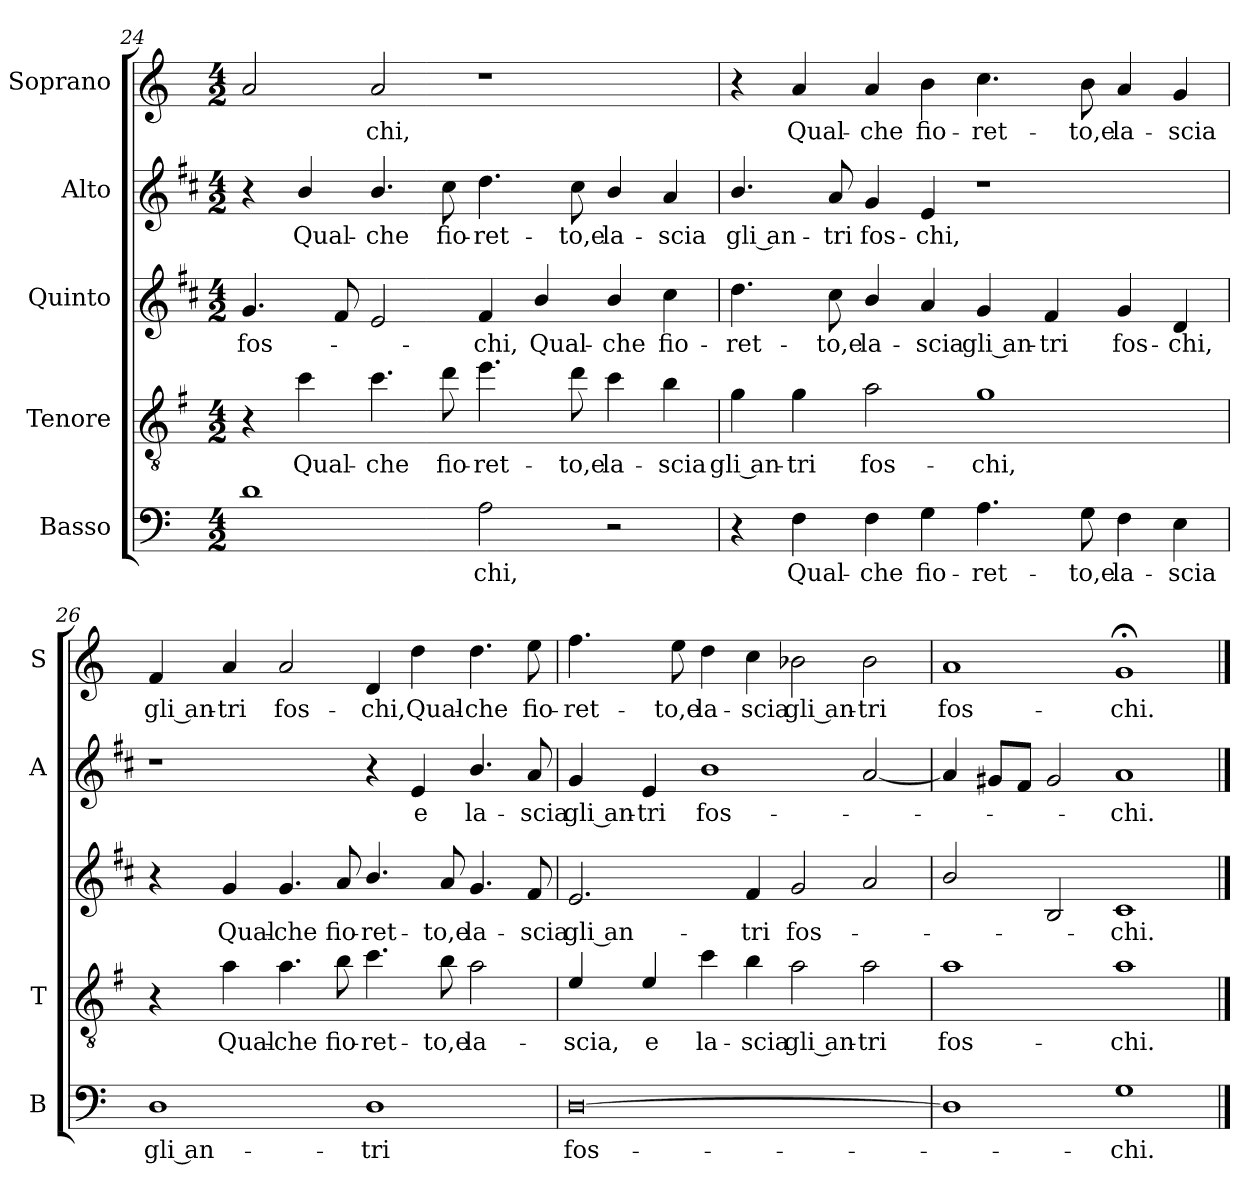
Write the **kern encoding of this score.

**kern	**text	**kern	**text	**kern	**text	**kern	**text	**kern	**text
*part5	*part5	*part4	*part4	*part3	*part3	*part2	*part2	*part1	*part1
*staff5	*staff5	*staff4	*staff4	*staff3	*staff3	*staff2	*staff2	*staff1	*staff1
*I"Basso	*	*I"Tenore	*	*I"Quinto	*	*I"Alto	*	*I"Soprano	*
*I'B	*	*I'T	*	*	*	*I'A	*	*I'S	*
*clefF4	*	*clefGv2	*	*clefG2	*	*clefG2	*	*clefG2	*
*	*	*ITrd4c7	*	*ITrd1c2	*	*ITrd1c2	*	*	*
*k[]	*	*k[]	*	*k[]	*	*k[]	*	*k[]	*
*C:	*	*C:	*	*C:	*	*C:	*	*C:	*
*M4/2	*	*M4/2	*	*M4/2	*	*M4/2	*	*M4/2	*
=24	=24	=24	=24	=24	=24	=24	=24	=24	=24
!	!	!	!	!	!LO:LY:b	!	!	!	!
1d	.	4r	.	4.f/	fos-	4r	.	2a/	.
!	!	!	!LO:LY:b	!	!	!	!LO:LY:b	!	!
.	.	4f\	Qual-	.	.	4a/	Qual-	.	.
.	.	.	.	8e/	.	.	.	.	.
!	!	!	!LO:LY:b	!	!	!	!LO:LY:b	!	!LO:LY:b
.	.	4.f\	-che	2d/	.	4.a/	-che	2a/	-chi,
!	!	!	!LO:LY:b	!	!	!	!LO:LY:b	!	!
.	.	8g\	ﬁo-	.	.	8b\	ﬁo-	.	.
!	!LO:LY:b	!	!LO:LY:b	!	!LO:LY:b	!	!LO:LY:b	!	!
2A\	-chi,	4.a\	-ret-	4e/	-chi,	4.cc\	-ret-	1r	.
!	!	!	!	!	!LO:LY:b	!	!	!	!
.	.	.	.	4a/	Qual-	.	.	.	.
!	!	!	!LO:LY:b	!	!	!	!LO:LY:b	!	!
.	.	8g\	-to,e	.	.	8b\	-to,e	.	.
!	!	!	!LO:LY:b	!	!LO:LY:b	!	!LO:LY:b	!	!
2r	.	4f\	la-	4a/	-che	4a/	la-	.	.
!	!	!	!LO:LY:b	!	!LO:LY:b	!	!LO:LY:b	!	!
.	.	4e\	-scia	4b\	ﬁo-	4g/	-scia	.	.
=25	=25	=25	=25	=25	=25	=25	=25	=25	=25
!	!	!	!LO:LY:b	!	!LO:LY:b	!	!LO:LY:b	!	!
4r	.	4c\	gli an-	4.cc\	-ret-	4.a/	gli an-	4r	.
!	!LO:LY:b	!	!LO:LY:b	!	!	!	!	!	!LO:LY:b
4F\	Qual-	4c\	-tri	.	.	.	.	4a/	Qual-
!	!	!	!	!	!LO:LY:b	!	!LO:LY:b	!	!
.	.	.	.	8b\	-to,e	8g/	-tri	.	.
!	!LO:LY:b	!	!LO:LY:b	!	!LO:LY:b	!	!LO:LY:b	!	!LO:LY:b
4F\	-che	2d\	fos-	4a/	la-	4f/	fos-	4a/	-che
!	!LO:LY:b	!	!	!	!LO:LY:b	!	!LO:LY:b	!	!LO:LY:b
4G\	ﬁo-	.	.	4g/	-scia	4d/	-chi,	4b\	ﬁo-
!	!LO:LY:b	!	!LO:LY:b	!	!LO:LY:b	!	!	!	!LO:LY:b
4.A\	-ret-	1c	-chi,	4f/	gli an-	1r	.	4.cc\	-ret-
!	!	!	!	!	!LO:LY:b	!	!	!	!
.	.	.	.	4e/	-tri	.	.	.	.
!	!LO:LY:b	!	!	!	!	!	!	!	!LO:LY:b
8G\	-to,e	.	.	.	.	.	.	8b\	-to,e
!	!LO:LY:b	!	!	!	!LO:LY:b	!	!	!	!LO:LY:b
4F\	la-	.	.	4f/	fos-	.	.	4a/	la-
!	!LO:LY:b	!	!	!	!LO:LY:b	!	!	!	!LO:LY:b
4E\	-scia	.	.	4c/	-chi,	.	.	4g/	-scia
!!LO:LB:g=z
=26	=26	=26	=26	=26	=26	=26	=26	=26	=26
!	!LO:LY:b	!	!	!	!	!	!	!	!LO:LY:b
1D	gli an-	4r	.	4r	.	1r	.	4f/	gli an-
!	!	!	!LO:LY:b	!	!LO:LY:b	!	!	!	!LO:LY:b
.	.	4d\	Qual-	4f/	Qual-	.	.	4a/	-tri
!	!	!	!LO:LY:b	!	!LO:LY:b	!	!	!	!LO:LY:b
.	.	4.d\	-che	4.f/	-che	.	.	2a/	fos-
!	!	!	!LO:LY:b	!	!LO:LY:b	!	!	!	!
.	.	8e\	ﬁo-	8g/	ﬁo-	.	.	.	.
!	!LO:LY:b	!	!LO:LY:b	!	!LO:LY:b	!	!	!	!LO:LY:b
1D	-tri	4.f\	-ret-	4.a/	-ret-	4r	.	4d/	-chi,
!	!	!	!	!	!	!	!LO:LY:b	!	!LO:LY:b
.	.	.	.	.	.	4d/	e	4dd\	Qual-
!	!	!	!LO:LY:b	!	!LO:LY:b	!	!	!	!
.	.	8e\	-to,e	8g/	-to,e	.	.	.	.
!	!	!	!LO:LY:b	!	!LO:LY:b	!	!LO:LY:b	!	!LO:LY:b
.	.	2d\	la-	4.f/	la-	4.a/	la-	4.dd\	-che
!	!	!	!	!	!LO:LY:b	!	!LO:LY:b	!	!LO:LY:b
.	.	.	.	8e/	-scia	8g/	-scia	8ee\	ﬁo-
=27	=27	=27	=27	=27	=27	=27	=27	=27	=27
!	!LO:LY:b	!	!LO:LY:b	!	!LO:LY:b	!	!LO:LY:b	!	!LO:LY:b
[0D	fos-	4A/	-scia,	2.d/	gli an-	4f/	gli an-	4.ff\	-ret-
!	!	!	!LO:LY:b	!	!	!	!LO:LY:b	!	!
.	.	4A/	e	.	.	4d/	-tri	.	.
!	!	!	!	!	!	!	!	!	!LO:LY:b
.	.	.	.	.	.	.	.	8ee\	-to,e
!	!	!	!LO:LY:b	!	!	!	!LO:LY:b	!	!LO:LY:b
.	.	4f\	la-	.	.	1a	fos-	4dd\	la-
!	!	!	!LO:LY:b	!	!LO:LY:b	!	!	!	!LO:LY:b
.	.	4e\	-scia	4e/	-tri	.	.	4cc\	-scia
!	!	!	!LO:LY:b	!	!LO:LY:b	!	!	!	!LO:LY:b
.	.	2d\	gli an-	2f/	fos-	.	.	2b-X\	gli an-
!	!	!	!LO:LY:b	!	!	!	!	!	!LO:LY:b
.	.	2d\	-tri	2g/	.	[2g/	.	2b-\	-tri
=28	=28	=28	=28	=28	=28	=28	=28	=28	=28
!	!	!	!LO:LY:b	!	!	!	!	!	!LO:LY:b
1D]	.	1d	fos-	2a/	.	4g/]	.	1a	fos-
.	.	.	.	.	.	8f#X/L	.	.	.
.	.	.	.	.	.	8e/J	.	.	.
.	.	.	.	2A/	.	2f#/	.	.	.
!	!LO:LY:b	!	!LO:LY:b	!	!LO:LY:b	!	!LO:LY:b	!	!LO:LY:b
1G	-chi.	1d	-chi.	1B	-chi.	1g	-chi.	1g;<	-chi.
==	==	==	==	==	==	==	==	==	==
*-	*-	*-	*-	*-	*-	*-	*-	*-	*-
